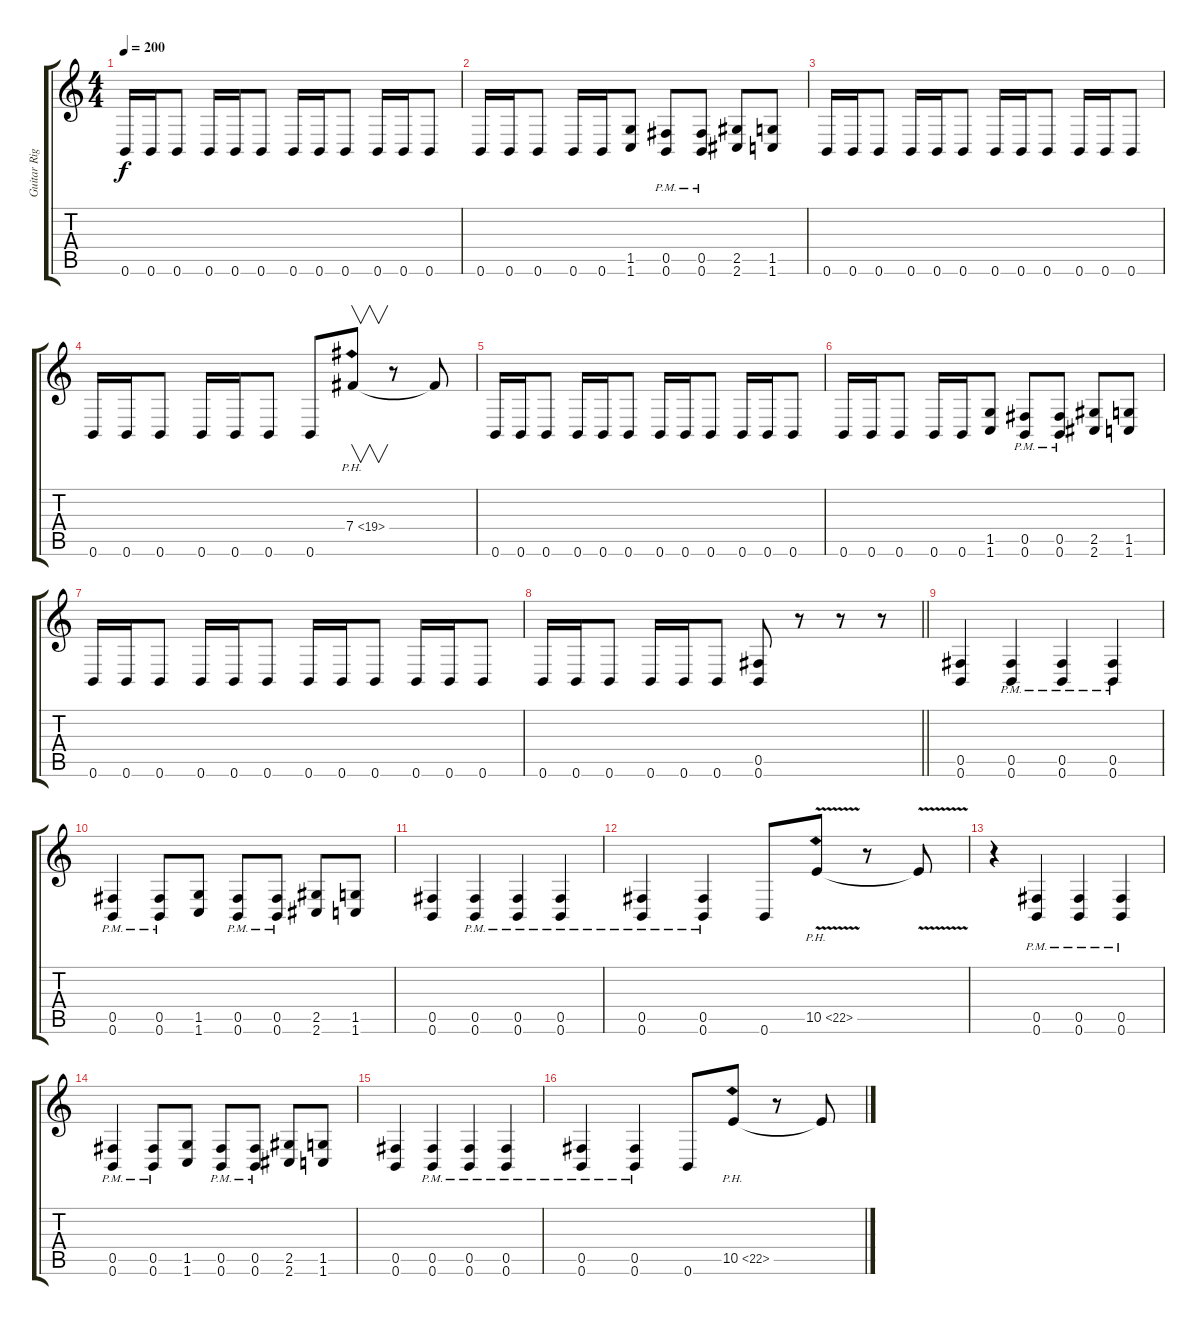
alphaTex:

\track ("Guitar Right" "Guitar Rig") {instrument distortionguitar}
\staff {score tabs}
\tuning (Db4 Ab3 E3 B2 Gb2 B1) {hide}
\ts (4 4)
\tempo 200
\clef g2
\ks c
0.6.16{dy f} 0.6.16 0.6.8 0.6.16 0.6.16 0.6.8 0.6.16 0.6.16 0.6.8 0.6.16 0.6.16 0.6.8 |
0.6.16 0.6.16 0.6.8 0.6.16 0.6.16 (1.5 1.6).8 (0.5{pm} 0.6{pm}).8 (0.5{pm} 0.6{pm}).8 (2.5 2.6).8 (1.5 1.6).8 |
0.6.16 0.6.16 0.6.8 0.6.16 0.6.16 0.6.8 0.6.16 0.6.16 0.6.8 0.6.16 0.6.16 0.6.8 |
0.6.16 0.6.16 0.6.8 0.6.16 0.6.16 0.6.8 0.6.8 7.4{ph 12}.8{v} r.8 7.4{t}.8 |
0.6.16 0.6.16 0.6.8 0.6.16 0.6.16 0.6.8 0.6.16 0.6.16 0.6.8 0.6.16 0.6.16 0.6.8 |
0.6.16 0.6.16 0.6.8 0.6.16 0.6.16 (1.5 1.6).8 (0.5{pm} 0.6{pm}).8 (0.5{pm} 0.6{pm}).8 (2.5 2.6).8 (1.5 1.6).8 |
0.6.16 0.6.16 0.6.8 0.6.16 0.6.16 0.6.8 0.6.16 0.6.16 0.6.8 0.6.16 0.6.16 0.6.8 |
\barLineRight lightlight
0.6.16 0.6.16 0.6.8 0.6.16 0.6.16 0.6.8 (0.5 0.6).8 r.8 r.8 r.8 |
\section ("" "")
(0.5 0.6).4 (0.5{pm} 0.6{pm}).4 (0.5{pm} 0.6{pm}).4 (0.5{pm} 0.6{pm}).4 |
(0.5{pm} 0.6{pm}).4 (0.5{pm} 0.6{pm}).8 (1.5 1.6).8 (0.5{pm} 0.6{pm}).8 (0.5{pm} 0.6{pm}).8 (2.5 2.6).8 (1.5 1.6).8 |
(0.5 0.6).4 (0.5{pm} 0.6{pm}).4 (0.5{pm} 0.6{pm}).4 (0.5{pm} 0.6{pm}).4 |
(0.5{pm} 0.6{pm}).4 (0.5{pm} 0.6{pm}).4 0.6.8 10.5{ph 12 v}.8 r.8 10.5{t}.8 |
r.4 (0.5{pm} 0.6{pm}).4 (0.5{pm} 0.6{pm}).4 (0.5{pm} 0.6{pm}).4 |
(0.5{pm} 0.6{pm}).4 (0.5{pm} 0.6{pm}).8 (1.5 1.6).8 (0.5{pm} 0.6{pm}).8 (0.5{pm} 0.6{pm}).8 (2.5 2.6).8 (1.5 1.6).8 |
(0.5 0.6).4 (0.5{pm} 0.6{pm}).4 (0.5{pm} 0.6{pm}).4 (0.5{pm} 0.6{pm}).4 |
(0.5{pm} 0.6{pm}).4 (0.5{pm} 0.6{pm}).4 0.6.8 10.5{ph 12}.8 r.8 10.5{t}.8
